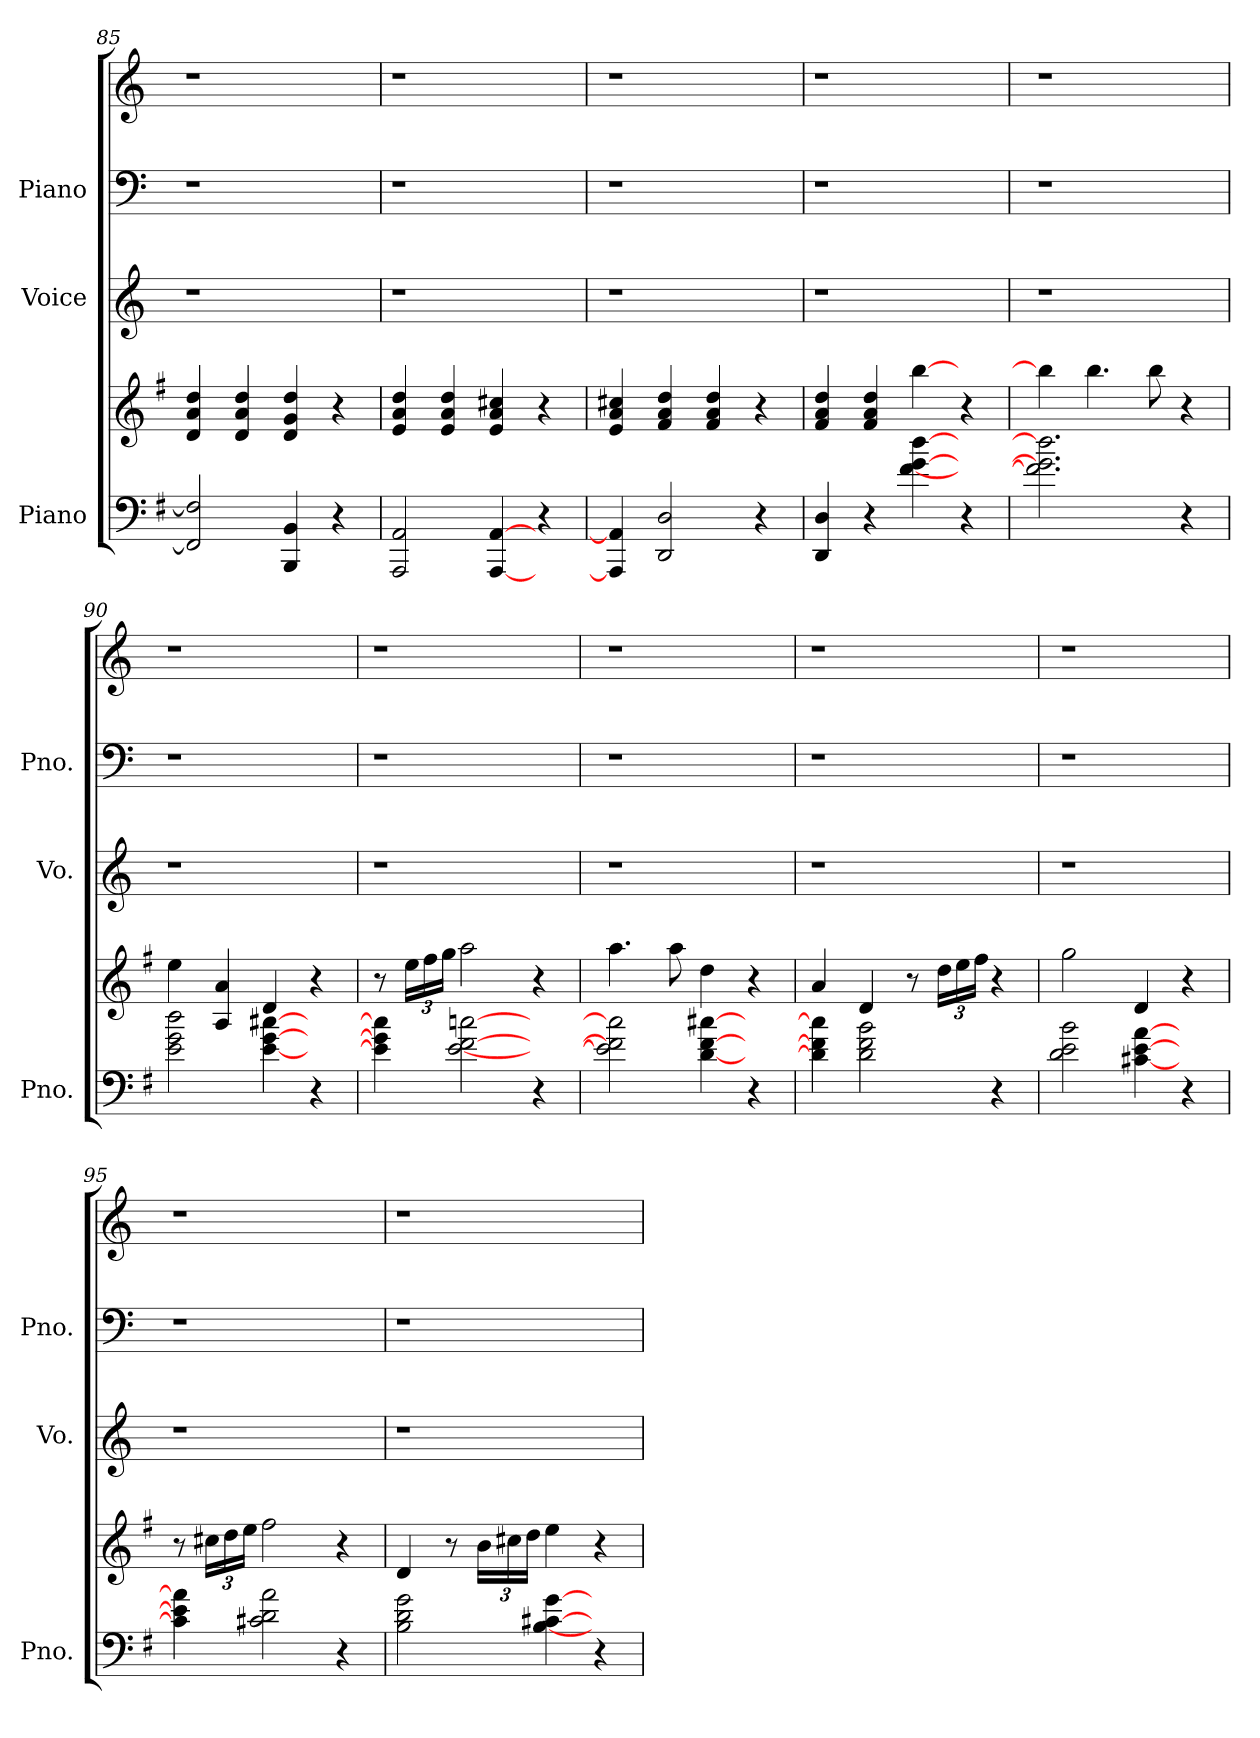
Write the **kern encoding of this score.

**kern	**kern	**kern	**kern	**kern
*part3	*part3	*part2	*part1	*part1
*staff5	*staff4	*staff3	*staff2	*staff1
*I"Piano	*	*I"Voice	*I"Piano	*
*I'Pno.	*	*I'Vo.	*I'Pno.	*
*clefF4	*clefG2	*clefG2	*clefF4	*clefG2
*k[f#]	*k[f#]	*k[]	*k[]	*k[]
=85	=85	=85	=85	=85
2FF#/] 2F#/]	4d/ 4a/ 4dd/	1r	1r	1r
.	4d/ 4a/ 4dd/	.	.	.
4BBB/ 4BB/	4d/ 4g/ 4dd/	.	.	.
4r	4r	.	.	.
=86	=86	=86	=86	=86
2AAA/ 2AA/	4e/ 4a/ 4dd/	1r	1r	1r
.	4e/ 4a/ 4dd/	.	.	.
[4AAA/ [4AA/	4e/ 4a/ 4cc#X/	.	.	.
4r	4r	.	.	.
=87	=87	=87	=87	=87
4AAA/] 4AA/]	4e/ 4a/ 4cc#X/	1r	1r	1r
2DD/ 2D/	4f#/ 4a/ 4dd/	.	.	.
.	4f#/ 4a/ 4dd/	.	.	.
4r	4r	.	.	.
=88	=88	=88	=88	=88
4DD/ 4D/	4f#/ 4a/ 4dd/	1r	1r	1r
4r	4f#/ 4a/ 4dd/	.	.	.
[4f#\ [4g\ [4dd\	[4bb\	.	.	.
4r	4r	.	.	.
=89	=89	=89	=89	=89
2.f#\] 2.g\] 2.dd\]	4bb\]	1r	1r	1r
.	4.bb\	.	.	.
.	8bb\	.	.	.
4r	4r	.	.	.
!!LO:LB:g=z
=90	=90	=90	=90	=90
2e\ 2g\ 2dd\	4ee\	1r	1r	1r
.	4A/ 4a/	.	.	.
[4e\ [4g\ [4cc#\	4d/	.	.	.
4r	4r	.	.	.
=91	=91	=91	=91	=91
4e\] 4g\] 4cc#\]	8r	1r	1r	1r
*	*Xbrackettup	*	*	*
.	24ee\LL	.	.	.
.	24ff#\	.	.	.
.	24gg\JJ	.	.	.
[2e\ [2f#\ [2ccn\	2aa\	.	.	.
4r	4r	.	.	.
=92	=92	=92	=92	=92
2e\] 2f#\] 2cc\]	4.aa\	1r	1r	1r
.	8aa\	.	.	.
[4d\ [4f#\ [4cc#X\	4dd\	.	.	.
4r	4r	.	.	.
=93	=93	=93	=93	=93
4d\] 4f#\] 4cc#\]	4a/	1r	1r	1r
2d\ 2f#\ 2b\	4d/	.	.	.
.	8r	.	.	.
.	24dd\LL	.	.	.
.	24ee\	.	.	.
.	24ff#\JJ	.	.	.
4r	4r	.	.	.
=94	=94	=94	=94	=94
2d\ 2e\ 2b\	2gg\	1r	1r	1r
[4c#\ [4e\ [4a\	4d/	.	.	.
4r	4r	.	.	.
!!LO:LB:g=z
=95	=95	=95	=95	=95
4c#\] 4e\] 4a\]	8r	1r	1r	1r
.	24cc#\LL	.	.	.
.	24dd\	.	.	.
.	24ee\JJ	.	.	.
2c#\ 2d\ 2a\	2ff#\	.	.	.
4r	4r	.	.	.
=96	=96	=96	=96	=96
2B\ 2d\ 2g\	4d/	1r	1r	1r
.	8r	.	.	.
.	24b\LL	.	.	.
.	24cc#\	.	.	.
.	24dd\JJ	.	.	.
[4B\ [4c#\ [4g\	4ee\	.	.	.
4r	4r	.	.	.
=	=	=	=	=
*-	*-	*-	*-	*-
